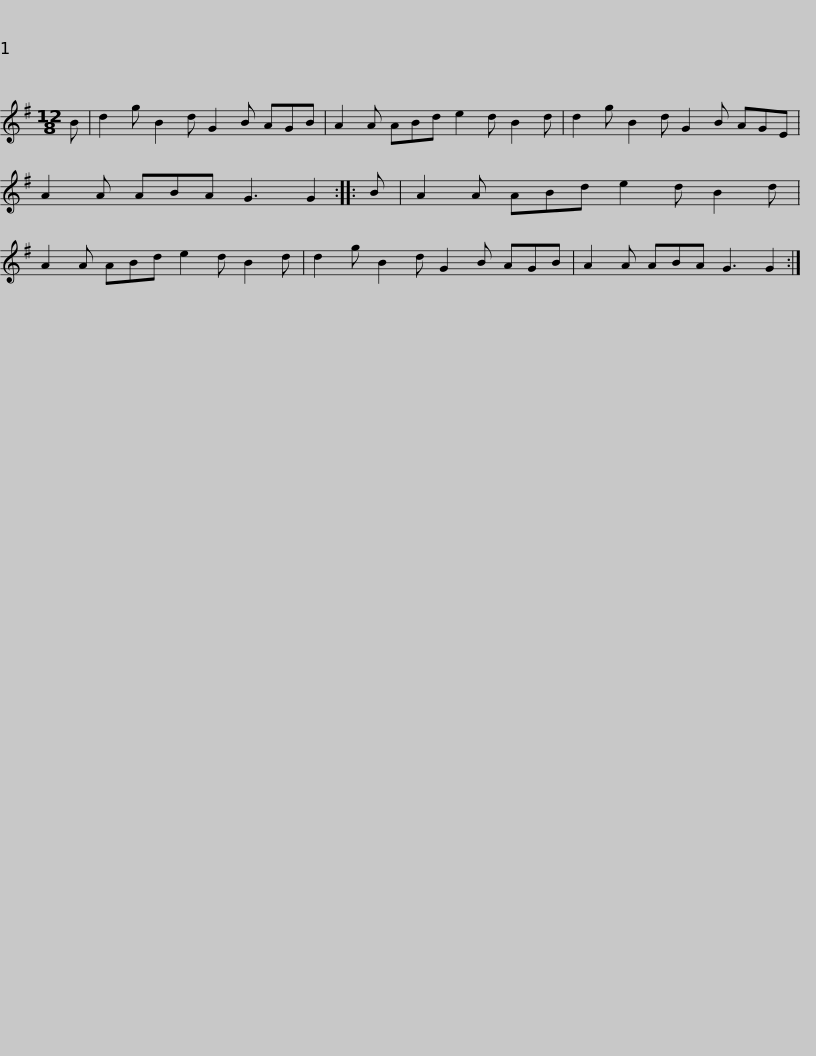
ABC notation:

X:1
L:1/8
M:12/8
I:linebreak $
K:G
V:1 treble
V:1
 B | d2 g B2 d G2 B AGB | A2 A ABd e2 d B2 d | d2 g B2 d G2 B AGE | A2 A ABA G3 G2 :: %5
 B |$ A2 A ABd e2 d B2 d | A2 A ABd e2 d B2 d | d2 g B2 d G2 B AGB | A2 A ABA G3 G2 :| %10
